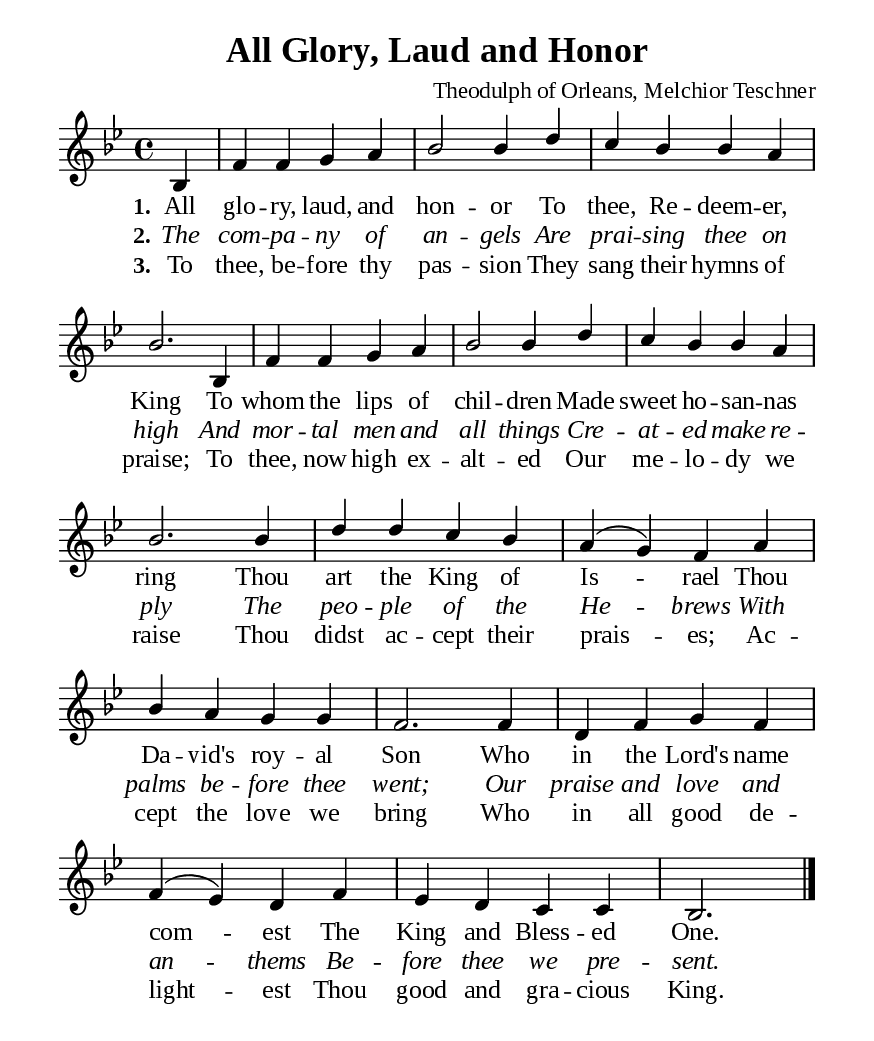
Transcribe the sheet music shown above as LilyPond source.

\version "2.18.2"

\header {
  title = "All Glory, Laud and Honor"
  composer = "Theodulph of Orleans, Melchior Teschner"
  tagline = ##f
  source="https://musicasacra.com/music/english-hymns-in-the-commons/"
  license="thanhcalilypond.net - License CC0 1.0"
}

global= {
  \key bes \major
  \time 4/4
  \override Score.BarNumber.break-visibility = ##(#f #f #f)
}

\paper {
  #(set-paper-size "a5")
  top-margin = 10\mm
  bottom-margin = 5\mm
  left-margin = 10\mm
  right-margin = 10\mm
  indent = #0
  #(define fonts
	 (make-pango-font-tree "Liberation Serif"
	 		       "Liberation Serif"
			       "Liberation Serif"
			       (/ 20 20)))
  system-system-spacing = #'((basic-distance . 3) (padding . 3))
}

printItalic = \with {
  \override LyricText.font-shape = #'italic
}

% Verse music
musicVerseSoprano = \relative c' {
                   \partial 4 bes4 |
  %{ 01 %} f' f g a |
  %{ 02 %} bes2 bes4 d |
  %{ 03 %} c bes bes a |
  %{ 04 %} bes2. bes,4 |
  %{ 05 %} f' f g a |
  %{ 06 %} bes2 bes4 d |
  %{ 07 %} c bes bes a |
  %{ 08 %} bes2. bes4 |
  %{ 09 %} d d c bes |
  %{ 10 %} a (g) f a |
  %{ 11 %} bes a g g |
  %{ 12 %} f2. f4 |
  %{ 13 %} d f g f |
  %{ 14 %} f (ees) d f |
  %{ 15 %} ees d c c |
                    bes2. \bar "|."
}

% Verse lyrics
verseOne = \lyricmode {
  \set stanza = #"1."
  All glo -- ry, laud, and hon -- or
  To thee, Re -- deem -- er, King
  To whom the lips of chil -- dren
  Made sweet ho -- san -- nas ring
  Thou art the King of Is -- rael
  Thou Da -- vid's roy -- al Son
  Who in the Lord's name com -- est
  The King and Bless -- ed One.
}

verseTwo = \lyricmode {
  \set stanza = #"2."
  The com -- pa -- ny of an -- gels
  Are prai -- sing thee on high
  And mor -- tal men and all things
  Cre -- at -- ed make re -- ply
  The peo -- ple of the He -- brews
  With palms be -- fore thee went;
  Our praise and love and an -- thems
  Be -- fore thee we pre -- sent.
}

verseThree = \lyricmode {
  \set stanza = #"3."
  To thee, be -- fore thy pas -- sion
  They sang their hymns of praise;
  To thee, now high ex -- alt -- ed
  Our me -- lo -- dy we raise
  Thou didst ac -- cept their prais -- es;
  Ac -- cept the love we bring
  Who in all good de -- light -- est
  Thou good and gra -- cious King.
}

% Layout
\score {
    \new ChoirStaff <<
      \new Staff <<
        \clef "treble"
        \new Voice = "sopranos" { \voiceOne \global \stemUp \slurUp \musicVerseSoprano }
      >>
      \new Lyrics \lyricsto sopranos \verseOne
      \new Lyrics \printItalic \lyricsto sopranos \verseTwo
      \new Lyrics \lyricsto sopranos \verseThree
    >>
}

